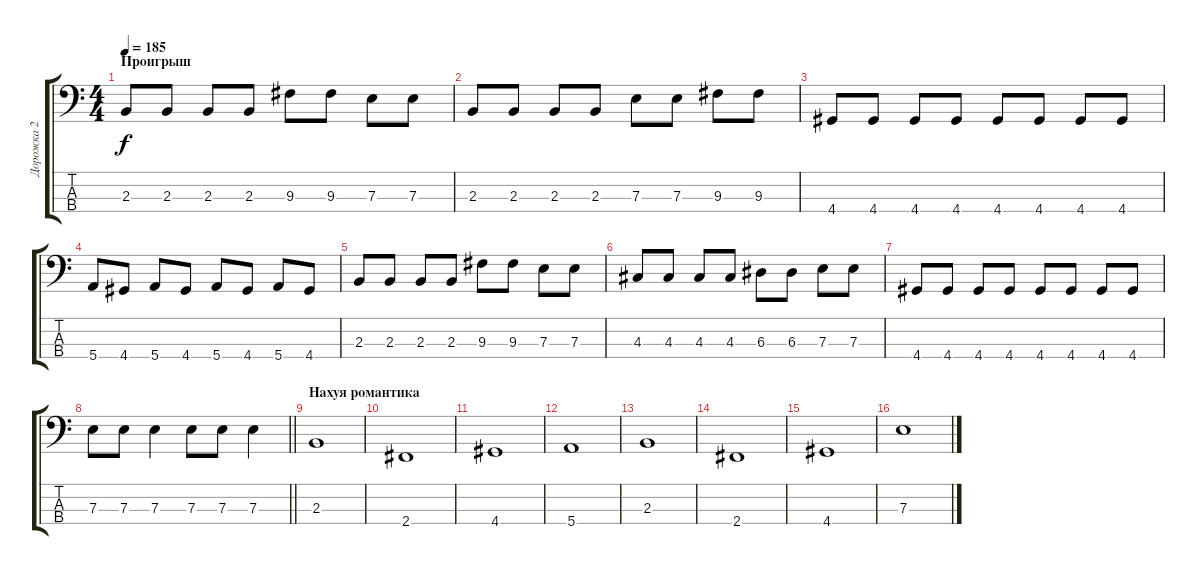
\track ("Дорожка 2" "Дорожка 2") {instrument electricbassfinger}
\staff {score tabs}
\tuning (G2 D2 A1 E1) {hide}
\ts (4 4)
\section ("" "Проигрыш")
\tempo 185
\clef f4
\ks c
2.3.8{dy f} 2.3.8 2.3.8 2.3.8 9.3.8 9.3.8 7.3.8 7.3.8 |
2.3.8 2.3.8 2.3.8 2.3.8 7.3.8 7.3.8 9.3.8 9.3.8 |
4.4.8 4.4.8 4.4.8 4.4.8 4.4.8 4.4.8 4.4.8 4.4.8 |
5.4.8 4.4.8 5.4.8 4.4.8 5.4.8 4.4.8 5.4.8 4.4.8 |
2.3.8 2.3.8 2.3.8 2.3.8 9.3.8 9.3.8 7.3.8 7.3.8 |
4.3.8 4.3.8 4.3.8 4.3.8 6.3.8 6.3.8 7.3.8 7.3.8 |
4.4.8 4.4.8 4.4.8 4.4.8 4.4.8 4.4.8 4.4.8 4.4.8 |
\barLineRight lightlight
7.3.8 7.3.8 7.3.4 7.3.8 7.3.8 7.3.4 |
\section ("" "Нахуя романтика")
2.3.1 |
2.4.1 |
4.4.1 |
5.4.1 |
2.3.1 |
2.4.1 |
4.4.1 |
7.3.1
